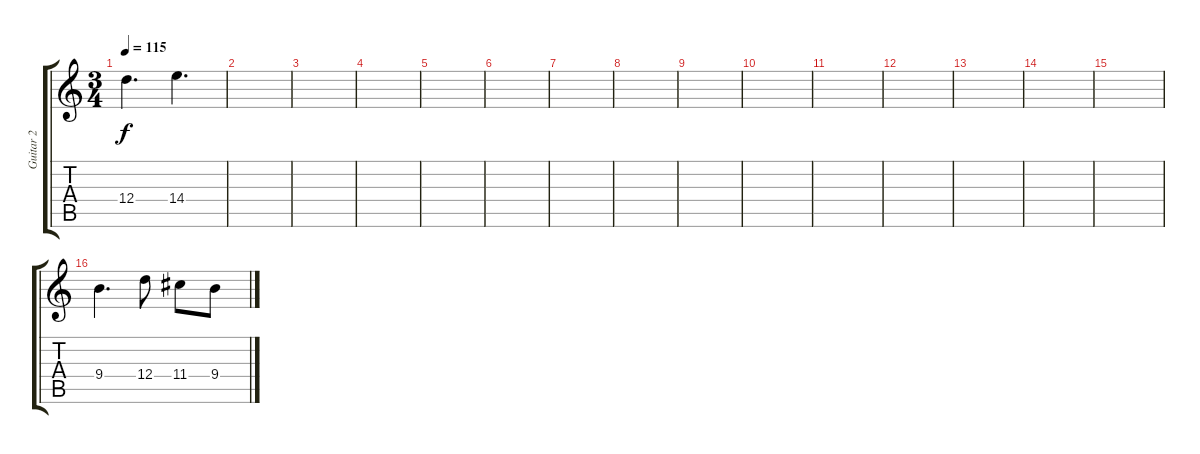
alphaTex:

\track ("Guitar 2" "Guitar 2") {instrument overdrivenguitar}
\staff {score tabs}
\tuning (E4 B3 G3 D3 A2 E2) {hide}
\ts (3 4)
\tempo 115
\clef g2
\ks c
12.4.4{d dy f} 14.4.4{d} |
|
|
|
|
|
|
|
|
|
|
|
|
|
|
9.4.4{d} 12.4.8 11.4.8 9.4.8
